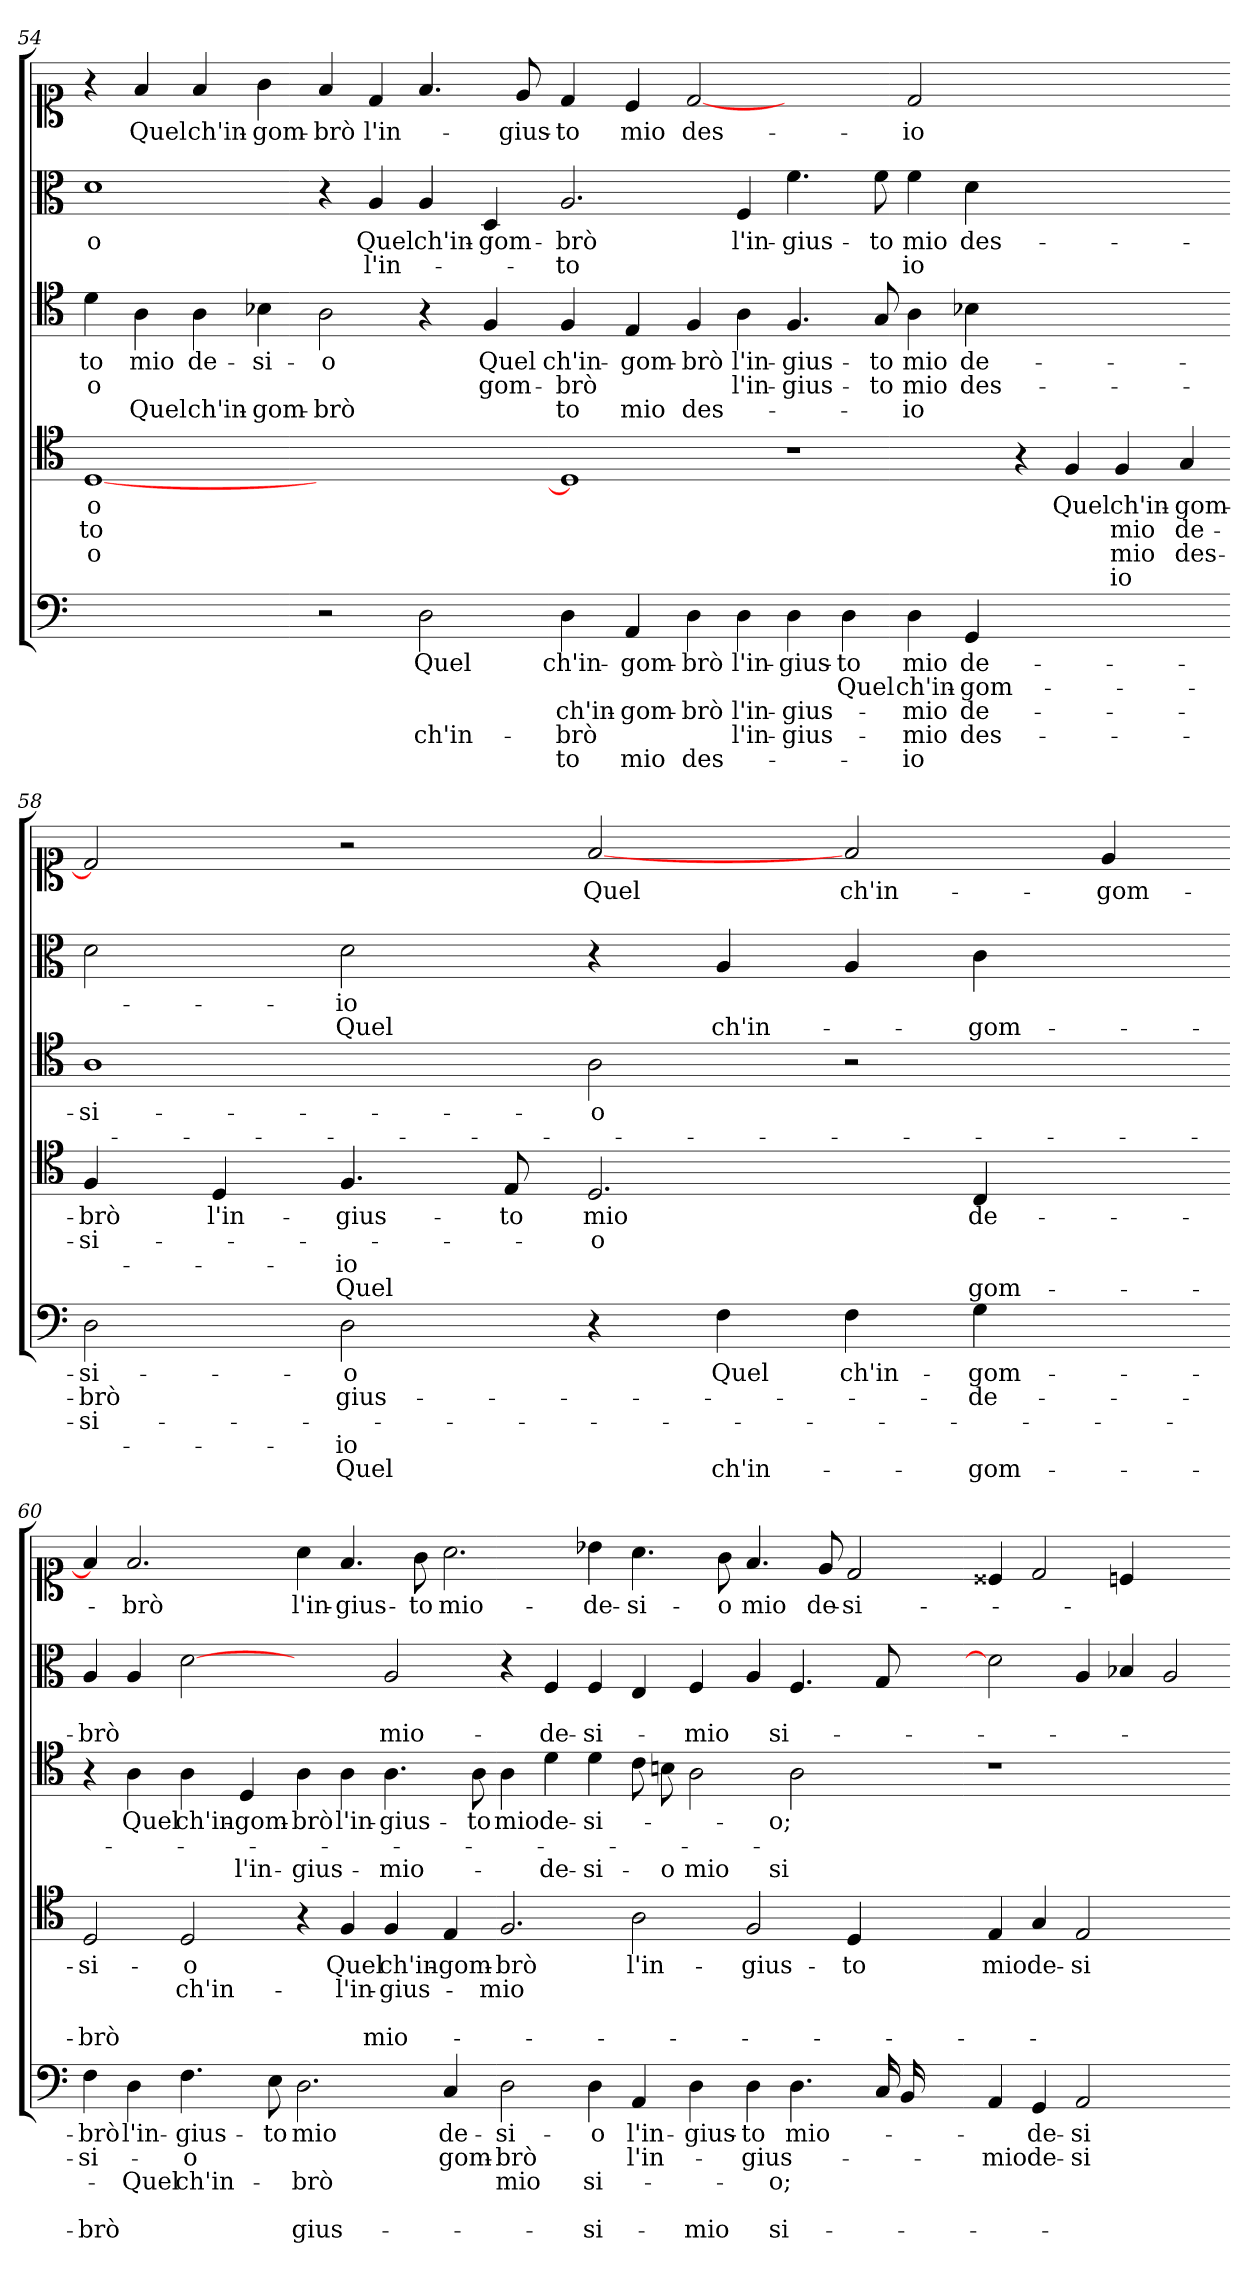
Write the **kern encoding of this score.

**kern	**text	**text	**text	**text	**text	**kern	**text	**text	**text	**text	**kern	**text	**text	**text	**kern	**text	**text	**kern	**text
*part5	*part5	*part5	*part5	*part5	*part5	*part4	*part4	*part4	*part4	*part4	*part3	*part3	*part3	*part3	*part2	*part2	*part2	*part1	*part1
*staff5	*staff5	*staff5	*staff5	*staff5	*staff5	*staff4	*staff4	*staff4	*staff4	*staff4	*staff3	*staff3	*staff3	*staff3	*staff2	*staff2	*staff2	*staff1	*staff1
*clefF4	*	*	*	*	*	*clefC4	*	*	*	*	*clefC4	*	*	*	*clefC3	*	*	*clefC1	*
*k[]	*	*	*	*	*	*k[]	*	*	*	*	*k[]	*	*	*	*k[]	*	*	*k[]	*
=54	=54	=54	=54	=54	=54	=54	=54	=54	=54	=54	=54	=54	=54	=54	=54	=54	=54	=54	=54
1ryy	.	.	.	.	.	[1D	o	to	o	.	4d	to	o	.	1d	o	.	4r	.
.	.	.	.	.	.	.	.	.	.	.	4A	mio	.	Quel	.	.	.	4f	Quel
.	.	.	.	.	.	.	.	.	.	.	4A	de-	.	ch'in-	.	.	.	4f	ch'in-
.	.	.	.	.	.	.	.	.	.	.	4B-X	si-	.	gom-	.	.	.	4g	gom-
2r	.	.	.	.	.	1ryy	.	.	.	.	2A	o	.	brò	4r	.	.	4f	brò
.	.	.	.	.	.	.	.	.	.	.	.	.	.	.	4A	Quel	l'in-	4d	l'in-
2D	Quel	.	.	ch'in-	.	.	.	.	.	.	4r	.	.	.	4A	ch'in-	.	4.f	.
.	.	.	.	.	.	.	.	.	.	.	4F	Quel	gom-	.	4D	gom-	.	.	.
.	.	.	.	.	.	.	.	.	.	.	.	.	.	.	.	.	.	8e	gius-
=56-	=56-	=56-	=56-	=56-	=56-	=56-	=56-	=56-	=56-	=56-	=56-	=56-	=56-	=56-	=56-	=56-	=56-	=56-	=56-
4D	ch'in-	.	ch'in-	brò	to	1D]	.	.	.	.	4F	ch'in-	brò	to	2.A	brò	to	4d	to
4AA	gom-	.	gom-	.	mio	.	.	.	.	.	4E	gom-	.	mio	.	.	.	4c	mio
4D	brò	.	brò	.	des-	.	.	.	.	.	4F	brò	.	des-	.	.	.	[2d	des-
4D	l'in-	.	l'in-	l'in-	.	.	.	.	.	.	4A	l'in-	l'in-	.	4F	l'in-	.	.	.
4D	gius-	.	gius-	gius-	.	1r	.	.	.	.	4.F	gius-	gius-	.	4.f	gius-	.	2ryy	.
4D	to	Quel	.	.	.	.	.	.	.	.	.	.	.	.	.	.	.	.	.
.	.	.	.	.	.	.	.	.	.	.	8G	to	to	.	8f	to	.	.	.
4D	mio	ch'in-	mio	mio	io	.	.	.	.	.	4A	mio	mio	io	4f	mio	io	2d	io
4GG	de-	gom-	de-	des-	.	.	.	.	.	.	4B-X	de-	des-	.	4d	des-	.	.	.
1ryy	.	.	.	.	.	4r	.	.	.	.	1ryy	.	.	.	1ryy	.	.	1ryy	.
.	.	.	.	.	.	4F	Quel	.	.	.	.	.	.	.	.	.	.	.	.
.	.	.	.	.	.	4F	ch'in-	mio	mio	io	.	.	.	.	.	.	.	.	.
.	.	.	.	.	.	4G	gom-	de-	des-	.	.	.	.	.	.	.	.	.	.
=58-	=58-	=58-	=58-	=58-	=58-	=58-	=58-	=58-	=58-	=58-	=58-	=58-	=58-	=58-	=58-	=58-	=58-	=58-	=58-
2D	si-	brò	si-	.	.	4F	brò	si-	.	.	1A	si-	.	.	2d	.	.	2d]	.
.	.	.	.	.	.	4D	l'in-	.	.	.	.	.	.	.	.	.	.	.	.
2D	o	gius-	.	io	Quel	4.F	gius-	.	io	Quel	.	.	.	.	2d	io	Quel	2r	.
.	.	.	.	.	.	8E	to	.	.	.	.	.	.	.	.	.	.	.	.
4r	.	.	.	.	.	2.D	mio	o	.	.	2A	o	.	.	4r	.	.	[2f	Quel
4F	Quel	.	.	.	ch'in-	.	.	.	.	.	.	.	.	.	4A	.	ch'in-	.	.
4F	ch'in-	.	.	.	.	.	.	.	.	.	2r	.	.	.	4A	.	.	2f	ch'in-
4G	gom-	de-	.	.	gom-	4C	de-	.	.	gom-	.	.	.	.	4c	.	gom-	.	.
4ryy	.	.	.	.	.	4ryy	.	.	.	.	4ryy	.	.	.	4ryy	.	.	4e	gom-
=60-	=60-	=60-	=60-	=60-	=60-	=60-	=60-	=60-	=60-	=60-	=60-	=60-	=60-	=60-	=60-	=60-	=60-	=60-	=60-
4F	brò	si-	.	.	brò	2D	si-	.	.	brò	4r	.	.	.	4A	.	brò	4f]	.
4D	l'in-	.	Quel	.	.	.	.	.	.	.	4A	Quel	.	.	4A	.	.	2.f	brò
4.F	gius-	o	ch'in-	.	.	2D	o	ch'in-	.	.	4A	ch'in-	.	.	[2d	.	.	.	.
.	.	.	.	.	.	.	.	.	.	.	4D	gom-	.	l'in-	.	.	.	.	.
8E	to	.	.	.	.	.	.	.	.	.	.	.	.	.	.	.	.	.	.
2.D	mio	.	brò	.	gius-	4r	.	.	.	.	4A	brò	.	gius-	2ryy	.	.	4a	l'in-
.	.	.	.	.	.	4F	Quel	l'in-	.	.	4A	l'in-	.	.	.	.	.	4.f	gius-
.	.	.	.	.	.	4F	ch'in-	gius-	.	mio-	4.A	gius-	.	mio-	2A	.	mio-	.	.
.	.	.	.	.	.	.	.	.	.	.	.	.	.	.	.	.	.	8g	to
4C	de-	gom-	.	.	.	4E	gom-	.	.	.	.	.	.	.	.	.	.	2.a	mio-
.	.	.	.	.	.	.	.	.	.	.	8A	to	.	.	.	.	.	.	.
2D	si-	brò	mio	.	.	2.F	brò	mio	.	.	4A	mio	.	.	4r	.	.	.	.
.	.	.	.	.	.	.	.	.	.	.	4d	de-	.	de-	4F	.	de-	.	.
4D	o	.	si-	.	si-	.	.	.	.	.	4d	si-	.	si-	4F	.	si-	4b-X	de-
4AA	l'in-	l'in-	.	.	.	2A	l'in-	.	.	.	8c	.	.	.	4E	.	.	4.a	si-
.	.	.	.	.	.	.	.	.	.	.	8B	.	.	o	.	.	.	.	.
4D	gius-	.	.	.	mio	.	.	.	.	.	2A	.	.	mio	4F	.	mio	.	.
.	.	.	.	.	.	.	.	.	.	.	.	.	.	.	.	.	.	8g	o
4D	to	gius-	.	.	.	2F	gius-	.	.	.	.	.	.	.	4A	.	.	4.f	mio
4.D	mio-	.	o;	.	si-	.	.	.	.	.	2A	o;	.	si-	4.F	.	si-	.	.
.	.	.	.	.	.	.	.	.	.	.	.	.	.	.	.	.	.	8e	de-
.	.	.	.	.	.	4D	to	.	.	.	.	.	.	.	.	.	.	2d	si-
16C	.	.	.	.	.	.	.	.	.	.	.	.	.	.	8G	.	.	.	.
16BB	.	.	.	.	.	.	.	.	.	.	.	.	.	.	.	.	.	.	.
4ryy	.	.	.	.	.	4ryy	.	.	.	.	4ryy	.	.	.	4ryy	.	.	.	.
=64-	=64-	=64-	=64-	=64-	=64-	=64-	=64-	=64-	=64-	=64-	=64-	=64-	=64-	=64-	=64-	=64-	=64-	=64-	=64-
4AA	.	mio	.	.	.	4E	mio	.	.	.	1r	.	.	.	2d]	.	.	4c##X	.
4GG	de-	de-	.	.	.	4G	de-	.	.	.	.	.	.	.	.	.	.	2d	.
2AA	si-	si-	.	.	.	2E	si-	.	.	.	.	.	.	.	4A	.	.	.	.
.	.	.	.	.	.	.	.	.	.	.	.	.	.	.	4B-X	.	.	4c	.
2ryy	.	.	.	.	.	2ryy	.	.	.	.	2ryy	.	.	.	2A	.	.	2ryy	.
=-	=-	=-	=-	=-	=-	=-	=-	=-	=-	=-	=-	=-	=-	=-	=-	=-	=-	=-	=-
*-	*-	*-	*-	*-	*-	*-	*-	*-	*-	*-	*-	*-	*-	*-	*-	*-	*-	*-	*-
